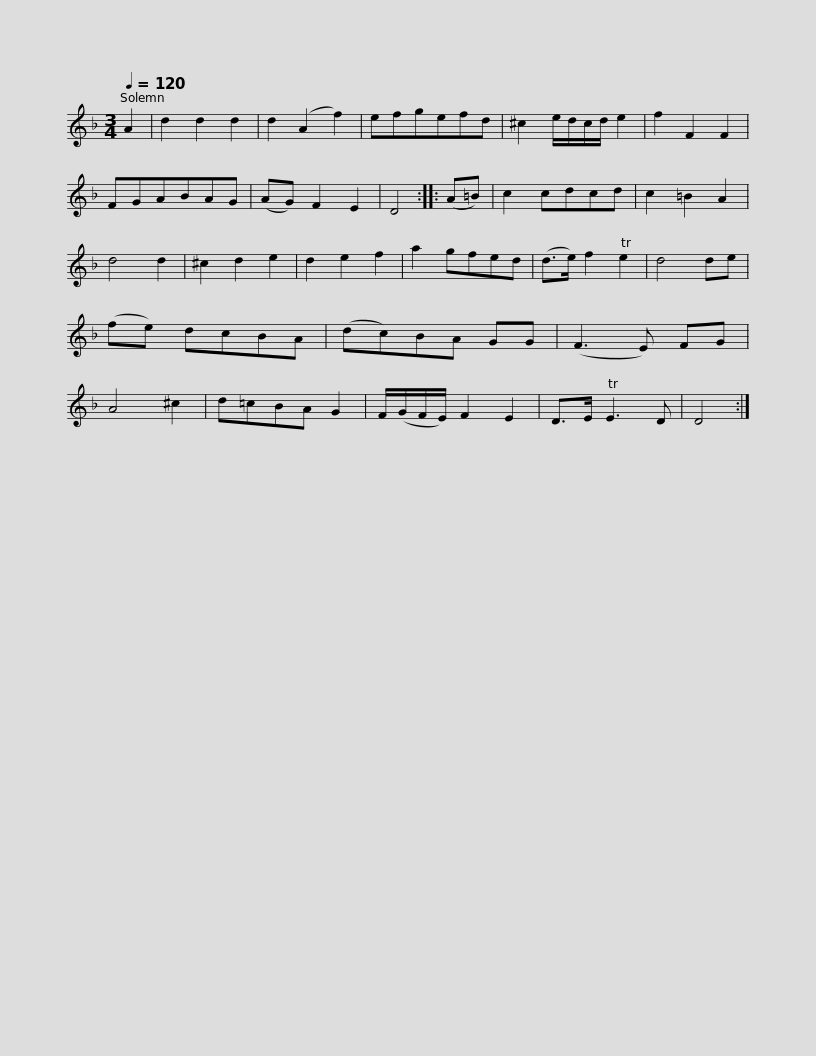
X:1
L:1/8
Q:1/4=120
M:3/4
I:linebreak $
K:Dmin
V:1 treble
V:1
 A2 | d2 d2 d2 | d2 (A2 f2) | efgefd | ^c2 e/d/c/d/ e2 | %5
 f2 F2 F2 | FGABAG | (AG) F2 E2 | D4 :: (A=B) | %10
 c2 cdcd |$ c2 =B2 A2 | d4 d2 | ^c2 d2 e2 | d2 e2 f2 | %15
 a2 gfed | (d>e) f2 Te2 | d4 de | (fe) dcBA | (dc)BA GG | %20
 (F3 E) FG |$ A4 ^c2 | d=cBA G2 | F/(G/F/E/) F2 E2 | D>E TE3 D | %25
 D4 :| %26
